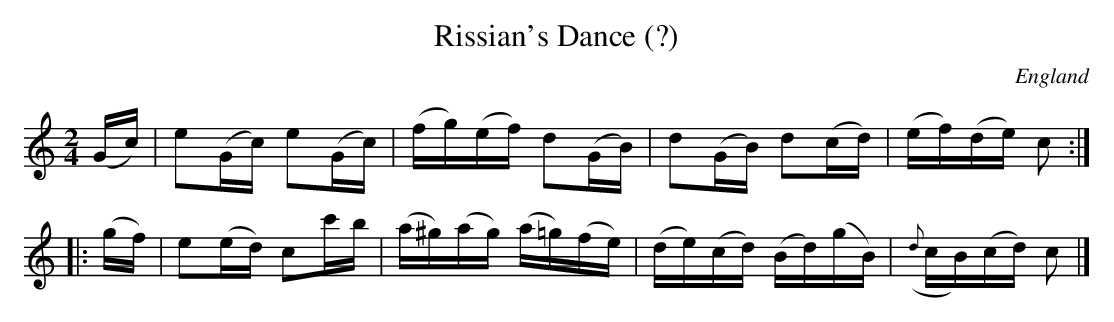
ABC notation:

X:1
T:Rissian's Dance (?)
L:1/16
M:2/4
O:England
K:C major
(Gc) |\
e2(Gc) e2(Gc) | (fg)(ef) d2(GB) | d2(GB) d2(cd) | (ef)(de) c2 ::
(gf) |\
e2(ed) c2c'b | (a^g)(ag) (a=g)(fe) |\
(de)(cd) (Bd)(gB) | ({d}cB)(cd) c2 |]
